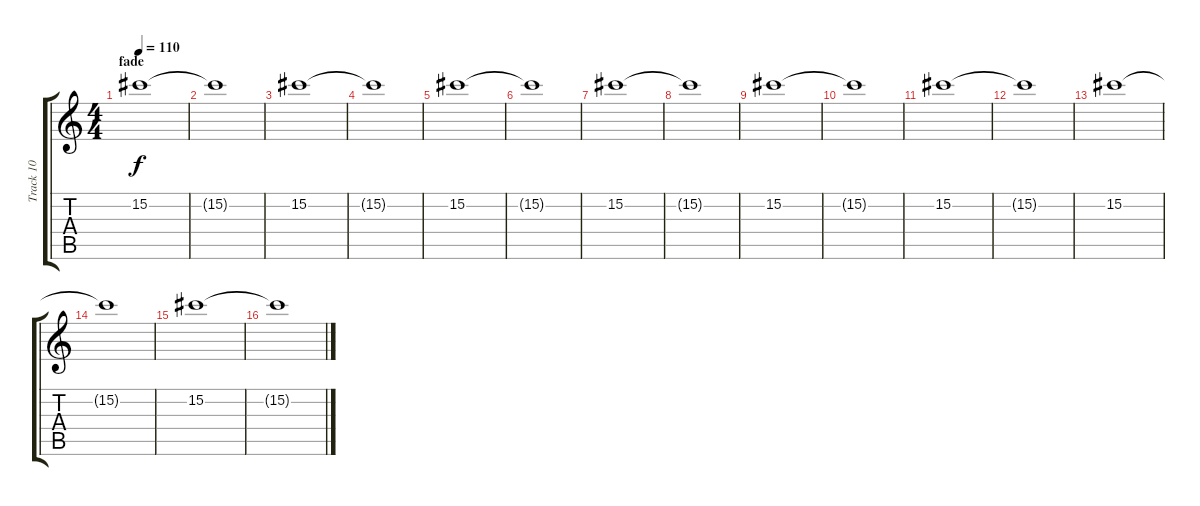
\track ("Track 10" "Track 10") {instrument distortionguitar}
\staff {score tabs}
\tuning (Eb4 Bb3 Gb3 Db3 Ab2 Db2) {hide}
\ts (4 4)
\section ("" "fade")
\tempo 110
\clef g2
\ks c
15.2.1{dy f} |
15.2{t}.1 |
15.2.1 |
15.2{t}.1 |
15.2.1 |
15.2{t}.1 |
15.2.1 |
15.2{t}.1 |
15.2.1 |
15.2{t}.1 |
15.2.1 |
15.2{t}.1 |
15.2.1 |
15.2{t}.1 |
15.2.1 |
15.2{t}.1
